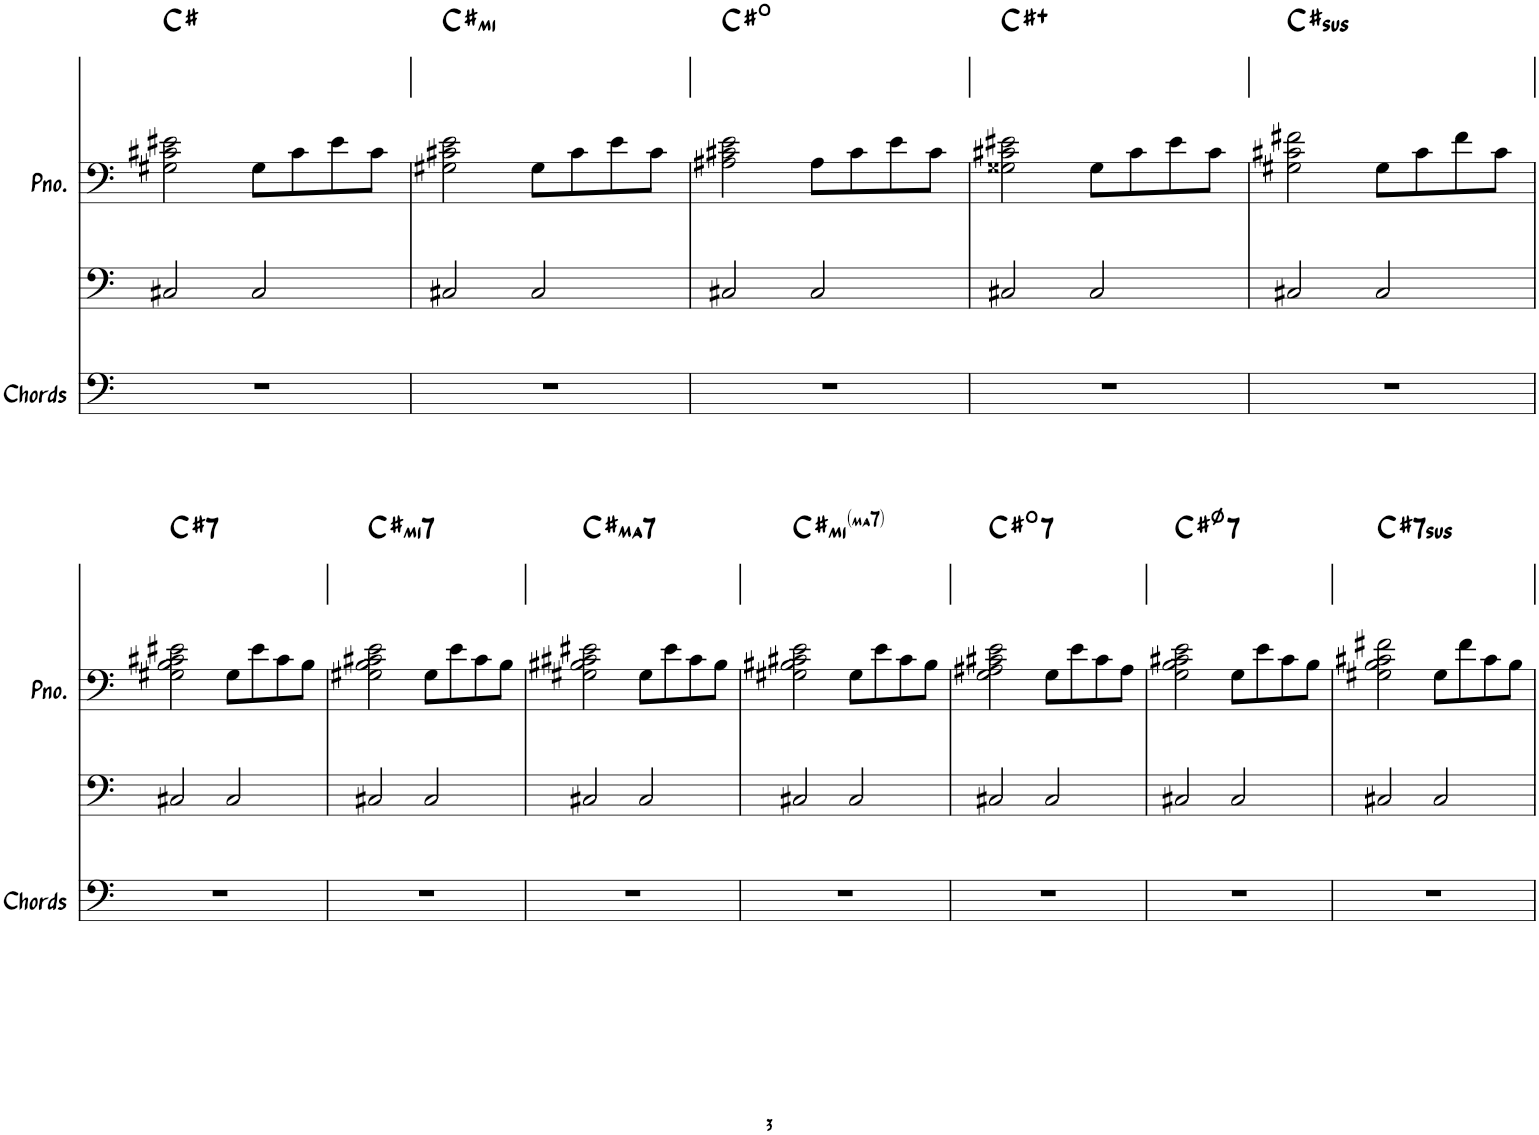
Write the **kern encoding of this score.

**kern	**kern	**kern	**kern	**harte
*part2	*part1	*part1	*part1	*part1
*staff4	*staff3	*staff2	*staff1	*
*I"Chords	*I"Piano	*	*	*
*I'Chords	*I'Pno.	*	*	*
!!LO:PB:g=z
*clefF4	*clefF4	*clefF4	*clefG2	*
*k[]	*k[]	*k[]	*k[]	*
*M4/4	*M4/4	*M4/4	*M4/4	*
=21	=21	=21	=21	=21
1r	2C#X/	2G#X\ 2c#X\ 2e#X\	1ryy	C#:maj
.	2C#/	8G#\L	.	.
.	.	8c#\	.	.
.	.	8e#\	.	.
.	.	8c#\J	.	.
=22	=22	=22	=22	=22
!	!	!	!	!LO:H:kt=mi
1r	2C#X/	2G#X\ 2c#X\ 2e\	1ryy	C#:min
.	2C#/	8G#\L	.	.
.	.	8c#\	.	.
.	.	8e\	.	.
.	.	8c#\J	.	.
=23	=23	=23	=23	=23
1r	2C#X/	2A#X\ 2c#X\ 2e\	1ryy	C#:dim
.	2C#/	8A#\L	.	.
.	.	8c#\	.	.
.	.	8e\	.	.
.	.	8c#\J	.	.
=24	=24	=24	=24	=24
1r	2C#X/	2G##X\ 2c#X\ 2e#X\	1ryy	C#:aug
.	2C#/	8G##\L	.	.
.	.	8c#\	.	.
.	.	8e#\	.	.
.	.	8c#\J	.	.
=25	=25	=25	=25	=25
!	!	!	!	!LO:H:kt=sus
1r	2C#X/	2G#X\ 2c#X\ 2f#X\	1ryy	C#:sus4
.	2C#/	8G#\L	.	.
.	.	8c#\	.	.
.	.	8f#\	.	.
.	.	8c#\J	.	.
!!LO:LB:g=z
=26	=26	=26	=26	=26
!	!	!	!	!LO:H:kt=7
1r	2C#X/	2G#X\ 2B\ 2c#X\ 2e#X\	1ryy	C#:7
.	2C#/	8G#\L	.	.
.	.	8e#\	.	.
.	.	8c#\	.	.
.	.	8B\J	.	.
=27	=27	=27	=27	=27
!	!	!	!	!LO:H:kt=mi7
1r	2C#X/	2G#X\ 2B\ 2c#X\ 2e\	1ryy	C#:min7
.	2C#/	8G#\L	.	.
.	.	8e\	.	.
.	.	8c#\	.	.
.	.	8B\J	.	.
=28	=28	=28	=28	=28
!	!	!	!	!LO:H:kt=ma7
1r	2C#X/	2G#X\ 2B#X\ 2c#X\ 2e#X\	1ryy	C#:maj7
.	2C#/	8G#\L	.	.
.	.	8e#\	.	.
.	.	8c#\	.	.
.	.	8B#\J	.	.
=29	=29	=29	=29	=29
!	!	!	!	!LO:H:kt=mima7
1r	2C#X/	2G#X\ 2B#X\ 2c#X\ 2e\	1ryy	C#:minmaj7
.	2C#/	8G#\L	.	.
.	.	8e\	.	.
.	.	8c#\	.	.
.	.	8B#\J	.	.
=30	=30	=30	=30	=30
!	!	!	!	!LO:H:kt=7
1r	2C#X/	2G\ 2A#X\ 2c#X\ 2e\	1ryy	C#:dim7
.	2C#/	8G\L	.	.
.	.	8e\	.	.
.	.	8c#\	.	.
.	.	8A#\J	.	.
=31	=31	=31	=31	=31
!	!	!	!	!LO:H:kt=7
1r	2C#X/	2G\ 2B\ 2c#X\ 2e\	1ryy	C#:hdim7
.	2C#/	8G\L	.	.
.	.	8e\	.	.
.	.	8c#\	.	.
.	.	8B\J	.	.
=32	=32	=32	=32	=32
!	!	!	!	!LO:H:kt=7sus
1r	2C#X/	2G#X\ 2B\ 2c#X\ 2f#X\	1ryy	C#:sus4(7)
.	2C#/	8G#\L	.	.
.	.	8f#\	.	.
.	.	8c#\	.	.
.	.	8B\J	.	.
=	=	=	=	=
*-	*-	*-	*-	*-
